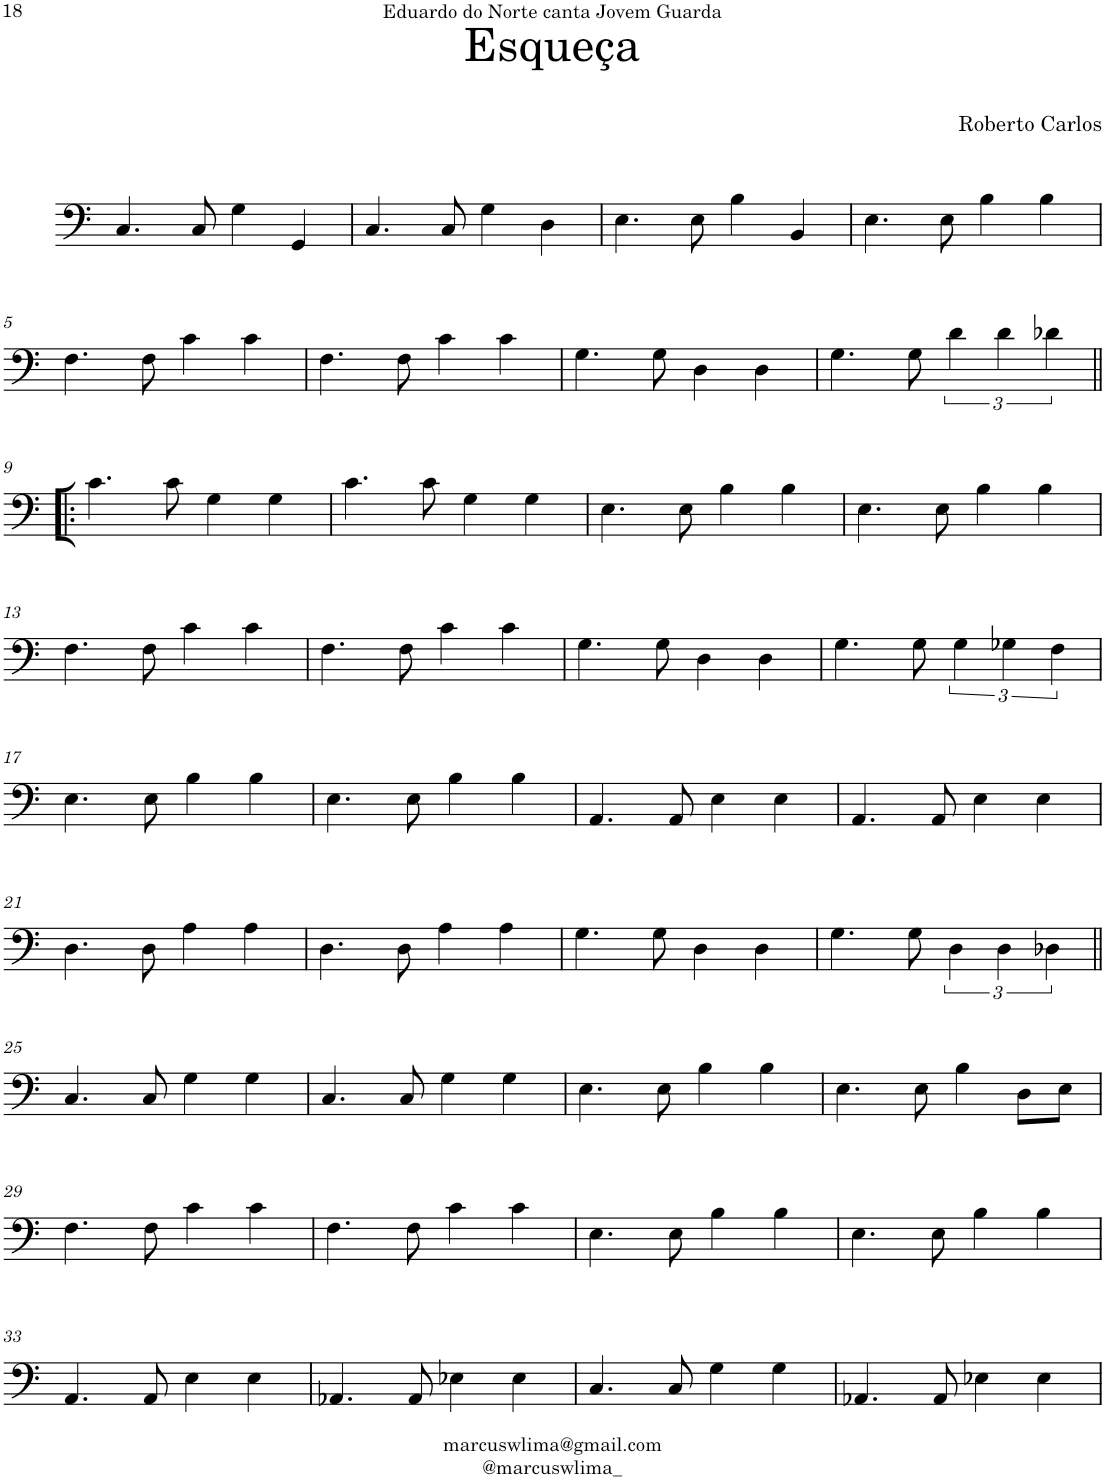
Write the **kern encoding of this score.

**kern
*part1
*staff1
*I"Electric Bass
*I'El. B.
!!LO:PB:g=z
*clefF4
*Trd7c12
*k[]
*M4/4
*met(c)
=1
4.C/
8C/
4G\
4GG/
=2
4.C/
8C/
4G\
4D\
=3
4.E\
8E\
4B\
4BB/
=4
4.E\
8E\
4B\
4B\
!!LO:LB:g=z
=5
4.F\
8F\
4c\
4c\
=6
4.F\
8F\
4c\
4c\
=7
4.G\
8G\
4D\
4D\
=8
4.G\
8G\
6d\
6d\
6d-X\
!!LO:LB:g=z
=9!|:
4.c\
8c\
4G\
4G\
=10
4.c\
8c\
4G\
4G\
=11
4.E\
8E\
4B\
4B\
=12
4.E\
8E\
4B\
4B\
!!LO:LB:g=z
=13
4.F\
8F\
4c\
4c\
=14
4.F\
8F\
4c\
4c\
=15
4.G\
8G\
4D\
4D\
=16
4.G\
8G\
6G\
6G-X\
6F\
!!LO:LB:g=z
=17
4.E\
8E\
4B\
4B\
=18
4.E\
8E\
4B\
4B\
=19
4.AA/
8AA/
4E\
4E\
=20
4.AA/
8AA/
4E\
4E\
!!LO:LB:g=z
=21
4.D\
8D\
4A\
4A\
=22
4.D\
8D\
4A\
4A\
=23
4.G\
8G\
4D\
4D\
=24
4.G\
8G\
6D\
6D\
6D-X\
!!LO:LB:g=z
=25||
4.C/
8C/
4G\
4G\
=26
4.C/
8C/
4G\
4G\
=27
4.E\
8E\
4B\
4B\
=28
4.E\
8E\
4B\
8D\L
8E\J
!!LO:LB:g=z
=29
4.F\
8F\
4c\
4c\
=30
4.F\
8F\
4c\
4c\
=31
4.E\
8E\
4B\
4B\
=32
4.E\
8E\
4B\
4B\
!!LO:LB:g=z
=33
4.AA/
8AA/
4E\
4E\
=34
4.AA-X/
8AA-/
4E-X\
4E-\
=35
4.C/
8C/
4G\
4G\
=36
4.AA-X/
8AA-/
4E-X\
4E-\
=
*-
